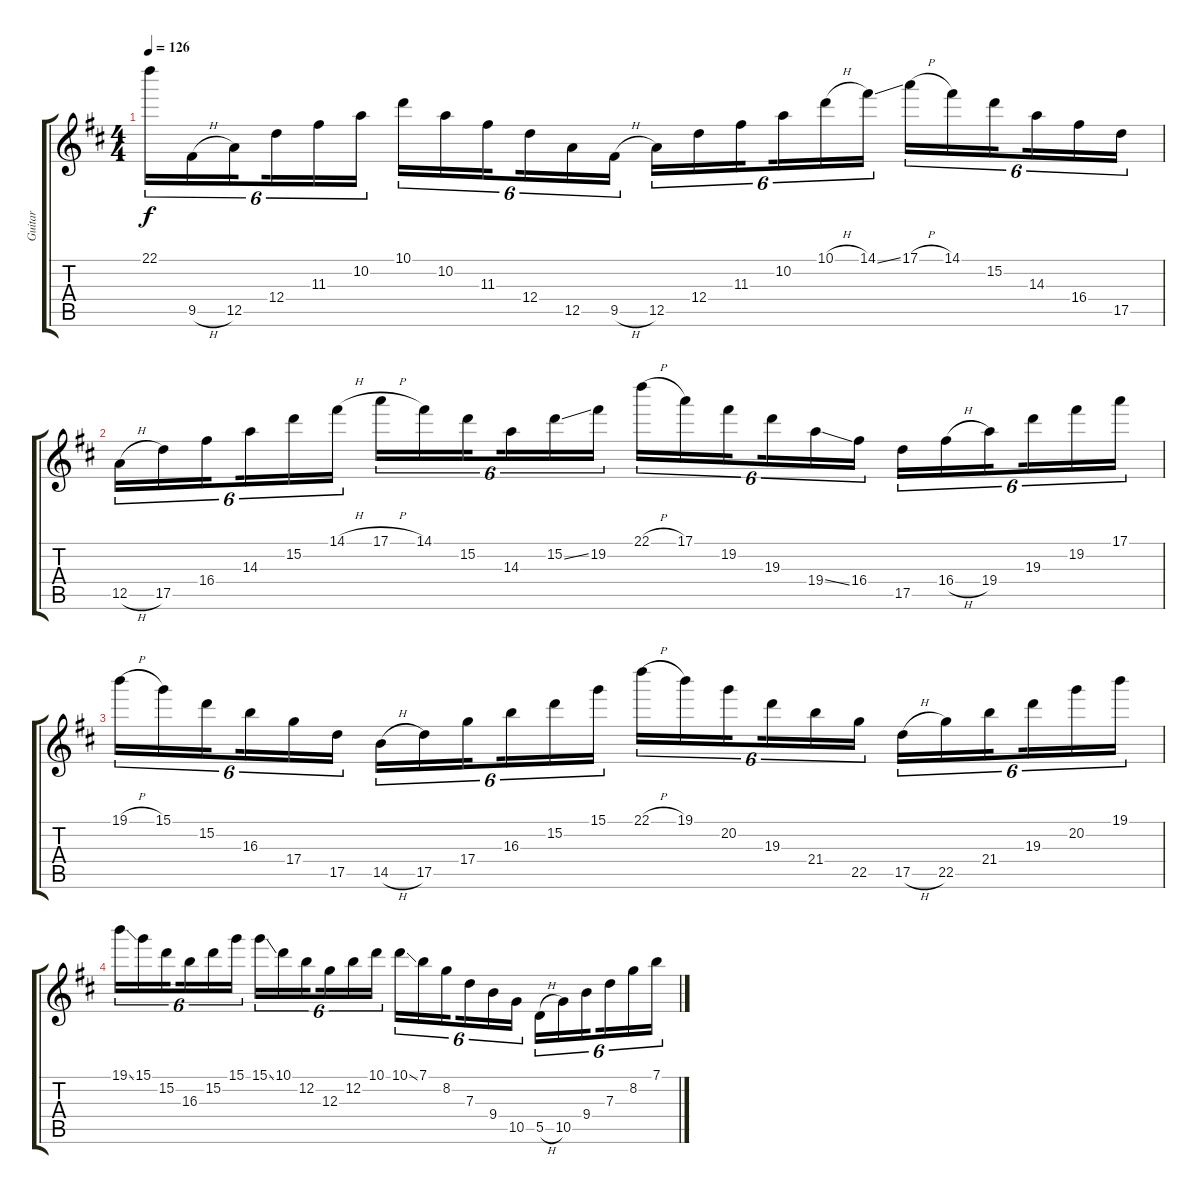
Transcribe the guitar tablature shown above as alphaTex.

\track ("Guitar" "Guitar") {instrument distortionguitar}
\staff {score tabs}
\tuning (E4 B3 G3 D3 A2 E2) {hide}
\ts (4 4)
\tempo 126
\clef g2
\ks d
22.1.16{tu (6 4) dy f} 9.5{h}.16{tu (6 4)} 12.5.16{tu (6 4) beam splitsecondary} 12.4.16{tu (6 4)} 11.3.16{tu (6 4)} 10.2.16{tu (6 4)} 10.1.16{tu (6 4)} 10.2.16{tu (6 4)} 11.3.16{tu (6 4) beam splitsecondary} 12.4.16{tu (6 4)} 12.5.16{tu (6 4)} 9.5{h}.16{tu (6 4)} 12.5.16{tu (6 4)} 12.4.16{tu (6 4)} 11.3.16{tu (6 4) beam splitsecondary} 10.2.16{tu (6 4)} 10.1{h}.16{tu (6 4)} 14.1{ss}.16{tu (6 4)} 17.1{h}.16{tu (6 4)} 14.1.16{tu (6 4)} 15.2.16{tu (6 4) beam splitsecondary} 14.3.16{tu (6 4)} 16.4.16{tu (6 4)} 17.5.16{tu (6 4)} |
12.5{h}.16{tu (6 4)} 17.5.16{tu (6 4)} 16.4.16{tu (6 4) beam splitsecondary} 14.3.16{tu (6 4)} 15.2.16{tu (6 4)} 14.1{h}.16{tu (6 4)} 17.1{h}.16{tu (6 4)} 14.1.16{tu (6 4)} 15.2.16{tu (6 4) beam splitsecondary} 14.3.16{tu (6 4)} 15.2{ss}.16{tu (6 4)} 19.2.16{tu (6 4)} 22.1{h}.16{tu (6 4)} 17.1.16{tu (6 4)} 19.2.16{tu (6 4) beam splitsecondary} 19.3.16{tu (6 4)} 19.4{ss}.16{tu (6 4)} 16.4.16{tu (6 4)} 17.5.16{tu (6 4)} 16.4{h}.16{tu (6 4)} 19.4.16{tu (6 4) beam splitsecondary} 19.3.16{tu (6 4)} 19.2.16{tu (6 4)} 17.1.16{tu (6 4)} |
19.1{h}.16{tu (6 4)} 15.1.16{tu (6 4)} 15.2.16{tu (6 4) beam splitsecondary} 16.3.16{tu (6 4)} 17.4.16{tu (6 4)} 17.5.16{tu (6 4)} 14.5{h}.16{tu (6 4)} 17.5.16{tu (6 4)} 17.4.16{tu (6 4) beam splitsecondary} 16.3.16{tu (6 4)} 15.2.16{tu (6 4)} 15.1.16{tu (6 4)} 22.1{h}.16{tu (6 4)} 19.1.16{tu (6 4)} 20.2.16{tu (6 4) beam splitsecondary} 19.3.16{tu (6 4)} 21.4.16{tu (6 4)} 22.5.16{tu (6 4)} 17.5{h}.16{tu (6 4)} 22.5.16{tu (6 4)} 21.4.16{tu (6 4) beam splitsecondary} 19.3.16{tu (6 4)} 20.2.16{tu (6 4)} 19.1.16{tu (6 4)} |
19.1{ss}.16{tu (6 4)} 15.1.16{tu (6 4)} 15.2.16{tu (6 4) beam splitsecondary} 16.3.16{tu (6 4)} 15.2.16{tu (6 4)} 15.1.16{tu (6 4)} 15.1{ss}.16{tu (6 4)} 10.1.16{tu (6 4)} 12.2.16{tu (6 4) beam splitsecondary} 12.3.16{tu (6 4)} 12.2.16{tu (6 4)} 10.1.16{tu (6 4)} 10.1{ss}.16{tu (6 4)} 7.1.16{tu (6 4)} 8.2.16{tu (6 4) beam splitsecondary} 7.3.16{tu (6 4)} 9.4.16{tu (6 4)} 10.5.16{tu (6 4)} 5.5{h}.16{tu (6 4)} 10.5.16{tu (6 4)} 9.4.16{tu (6 4) beam splitsecondary} 7.3.16{tu (6 4)} 8.2.16{tu (6 4)} 7.1.16{tu (6 4)}
